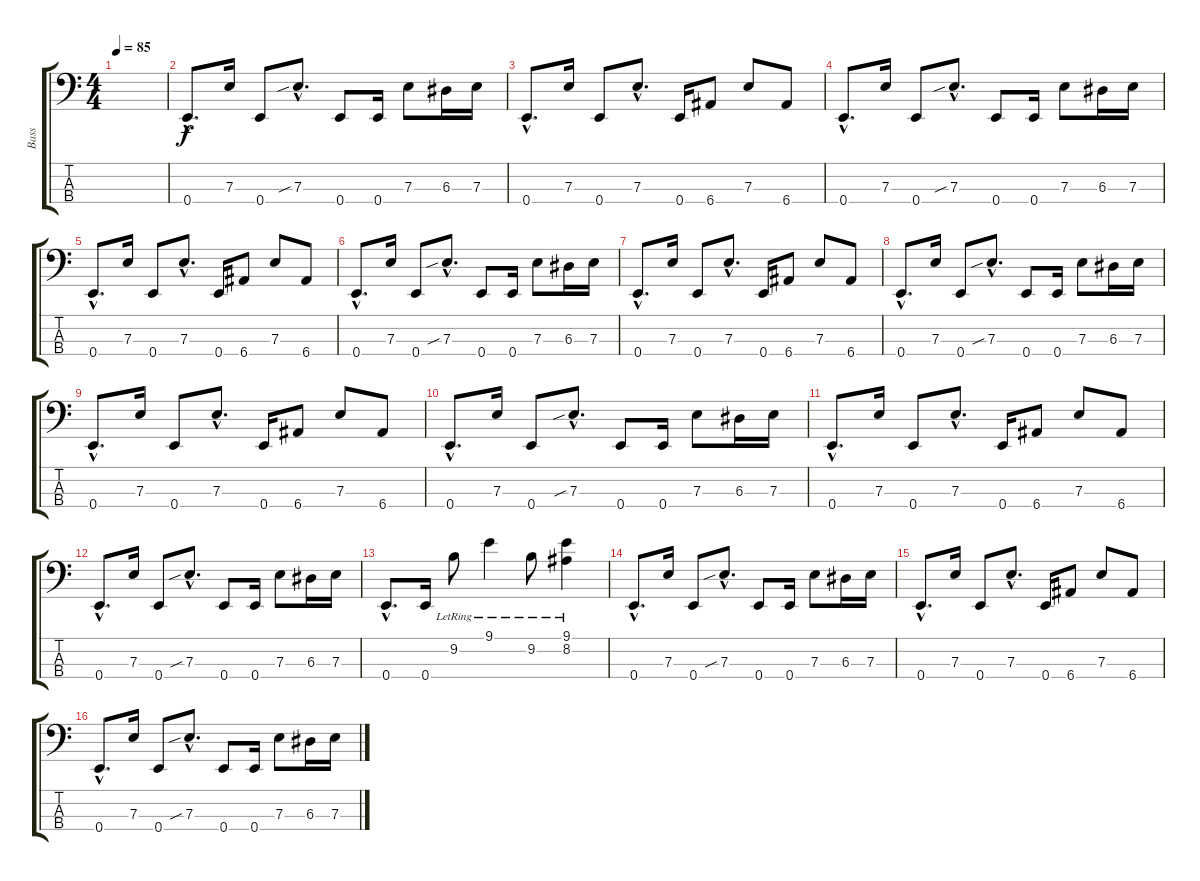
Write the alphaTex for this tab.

\track ("Bass" "Bass") {instrument electricbassfinger}
\staff {score tabs}
\tuning (G2 D2 A1 E1) {hide}
\ts (4 4)
\tempo 85
\clef f4
\ks c
|
0.4{hac}.8{d} 7.3.16 0.4.8 7.3{sib hac}.8{d} 0.4.8 0.4.16 7.3.8 6.3.16 7.3.16 |
0.4{hac}.8{d} 7.3.16 0.4.8 7.3{hac}.8{d} 0.4.16 6.4.8 7.3.8 6.4.8 |
0.4{hac}.8{d} 7.3.16 0.4.8 7.3{sib hac}.8{d} 0.4.8 0.4.16 7.3.8 6.3.16 7.3.16 |
0.4{hac}.8{d} 7.3.16 0.4.8 7.3{hac}.8{d} 0.4.16 6.4.8 7.3.8 6.4.8 |
0.4{hac}.8{d} 7.3.16 0.4.8 7.3{sib hac}.8{d} 0.4.8 0.4.16 7.3.8 6.3.16 7.3.16 |
0.4{hac}.8{d} 7.3.16 0.4.8 7.3{hac}.8{d} 0.4.16 6.4.8 7.3.8 6.4.8 |
0.4{hac}.8{d} 7.3.16 0.4.8 7.3{sib hac}.8{d} 0.4.8 0.4.16 7.3.8 6.3.16 7.3.16 |
0.4{hac}.8{d} 7.3.16 0.4.8 7.3{hac}.8{d} 0.4.16 6.4.8 7.3.8 6.4.8 |
0.4{hac}.8{d} 7.3.16 0.4.8 7.3{sib hac}.8{d} 0.4.8 0.4.16 7.3.8 6.3.16 7.3.16 |
0.4{hac}.8{d} 7.3.16 0.4.8 7.3{hac}.8{d} 0.4.16 6.4.8 7.3.8 6.4.8 |
0.4{hac}.8{d} 7.3.16 0.4.8 7.3{sib hac}.8{d} 0.4.8 0.4.16 7.3.8 6.3.16 7.3.16 |
0.4{hac}.8{d} 0.4.16 9.2{lr}.8 9.1{lr}.4 9.2{lr}.8 (9.1{lr} 8.2{lr}).4 |
0.4{hac}.8{d} 7.3.16 0.4.8 7.3{sib hac}.8{d} 0.4.8 0.4.16 7.3.8 6.3.16 7.3.16 |
0.4{hac}.8{d} 7.3.16 0.4.8 7.3{hac}.8{d} 0.4.16 6.4.8 7.3.8 6.4.8 |
0.4{hac}.8{d} 7.3.16 0.4.8 7.3{sib hac}.8{d} 0.4.8 0.4.16 7.3.8 6.3.16 7.3.16
